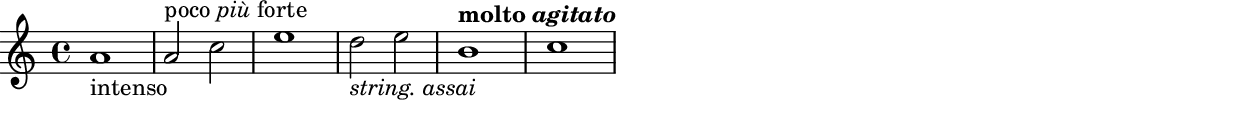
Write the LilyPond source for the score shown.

%% Generated by lilypond-book
%% Options: [exampleindent=10.16\mm,indent=0\mm,line-width=160\mm,paper-height=845.047\pt,paper-width=597.508\pt,papersize='(cons (* 597.508 pt) (* 845.047 pt)),quote]
\include "lilypond-book-preamble.ly"


% ****************************************************************
% Start cut-&-pastable-section
% ****************************************************************

#(ly:set-option 'eps-box-padding 3.000000)



\paper {
  #(set-paper-size '(cons (* 597.508 pt) (* 845.047 pt)))
  indent = 0\mm
  line-width = 160\mm
  % offset the left padding, also add 1mm as lilypond creates cropped
  % images with a little space on the right
  line-width = #(- line-width (* mm  3.000000) (* mm 1))
  line-width = 160\mm - 2.0 * 10.16\mm
  % offset the left padding, also add 1mm as lilypond creates cropped
  % images with a little space on the right
  line-width = #(- line-width (* mm  3.000000) (* mm 1))
}

\layout {
  
}




% ****************************************************************
% ly snippet:
% ****************************************************************
\sourcefileline 451
\relative {
  a'1-\markup intenso
  a2^\markup { poco \italic più forte  }
  c e1
  d2_\markup { \italic "string. assai" }
  e
  b1^\markup { \bold { molto \italic  agitato } }
  c
}


% ****************************************************************
% end ly snippet
% ****************************************************************
